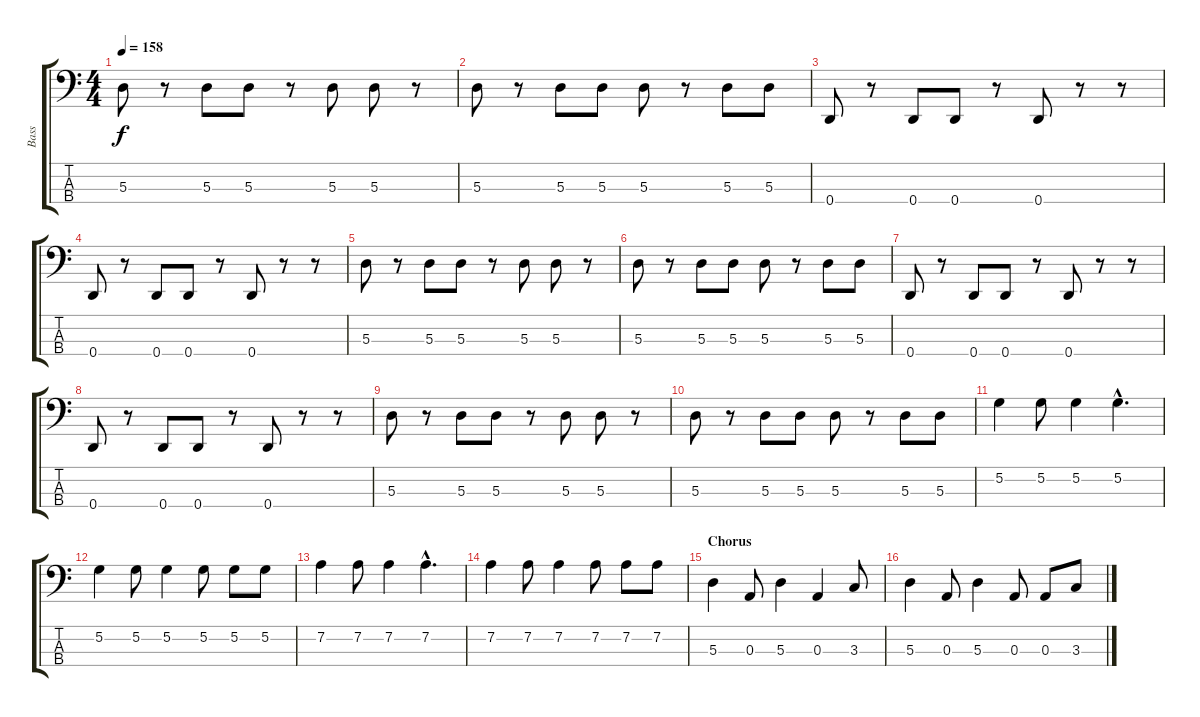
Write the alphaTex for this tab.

\track ("Bass" "Bass") {instrument electricbassfinger}
\staff {score tabs}
\tuning (G2 D2 A1 D1) {hide}
\ts (4 4)
\tempo 158
\clef f4
\ks c
5.3.8{dy f} r.8 5.3.8 5.3.8 r.8 5.3.8 5.3.8 r.8 |
5.3.8 r.8 5.3.8 5.3.8 5.3.8 r.8 5.3.8 5.3.8 |
0.4.8 r.8 0.4.8 0.4.8 r.8 0.4.8 r.8 r.8 |
0.4.8 r.8 0.4.8 0.4.8 r.8 0.4.8 r.8 r.8 |
5.3.8 r.8 5.3.8 5.3.8 r.8 5.3.8 5.3.8 r.8 |
5.3.8 r.8 5.3.8 5.3.8 5.3.8 r.8 5.3.8 5.3.8 |
0.4.8 r.8 0.4.8 0.4.8 r.8 0.4.8 r.8 r.8 |
0.4.8 r.8 0.4.8 0.4.8 r.8 0.4.8 r.8 r.8 |
5.3.8 r.8 5.3.8 5.3.8 r.8 5.3.8 5.3.8 r.8 |
5.3.8 r.8 5.3.8 5.3.8 5.3.8 r.8 5.3.8 5.3.8 |
5.2.4 5.2.8 5.2.4 5.2{hac}.4{d} |
5.2.4 5.2.8 5.2.4 5.2.8 5.2.8 5.2.8 |
7.2.4 7.2.8 7.2.4 7.2{hac}.4{d} |
7.2.4 7.2.8 7.2.4 7.2.8 7.2.8 7.2.8 |
\section ("" "Chorus")
5.3.4 0.3.8 5.3.4 0.3.4 3.3.8 |
5.3.4 0.3.8 5.3.4 0.3.8 0.3.8 3.3.8
